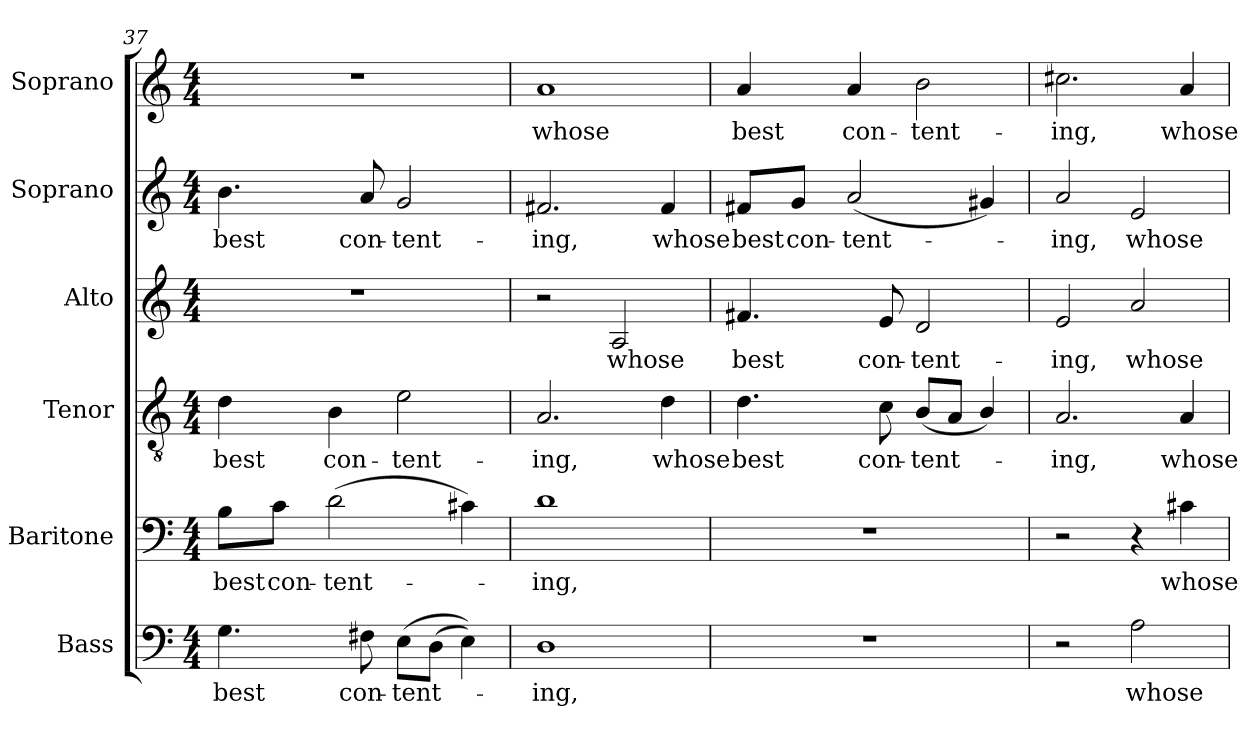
**kern	**text	**kern	**text	**kern	**text	**kern	**text	**kern	**text	**kern	**text
*part6	*part6	*part5	*part5	*part4	*part4	*part3	*part3	*part2	*part2	*part1	*part1
*staff6	*staff6	*staff5	*staff5	*staff4	*staff4	*staff3	*staff3	*staff2	*staff2	*staff1	*staff1
*I"Bass	*	*I"Baritone	*	*I"Tenor	*	*I"Alto	*	*I"Soprano	*	*I"Soprano	*
*I'B.	*	*I'Bar.	*	*I'T.	*	*I'A.	*	*I'S.	*	*I'S.	*
*clefF4	*	*clefF4	*	*clefGv2	*	*clefG2	*	*clefG2	*	*clefG2	*
*	*	*	*	*ITrd7c12	*	*	*	*	*	*	*
*k[]	*	*k[]	*	*k[]	*	*k[]	*	*k[]	*	*k[]	*
*C:	*	*C:	*	*C:	*	*C:	*	*C:	*	*C:	*
*M4/4	*	*M4/4	*	*M4/4	*	*M4/4	*	*M4/4	*	*M4/4	*
=37	=37	=37	=37	=37	=37	=37	=37	=37	=37	=37	=37
!	!LO:LY:b:color=#000000	!	!	!	!	!	!	!	!	!	!
!	!	!	!LO:LY:b:color=#000000	!	!	!	!	!	!	!	!
!	!	!	!	!	!LO:LY:b:color=#000000	!	!	!	!	!	!
!	!	!	!	!	!	!	!	!	!LO:LY:b:color=#000000	!	!
4.Gi\	best	8Bi\L	best	4Di\	best	1r	.	4.bi\	best	1r	.
!	!	!	!LO:LY:b:color=#000000	!	!	!	!	!	!	!	!
.	.	8ci\J	con-	.	.	.	.	.	.	.	.
!	!	!	!LO:LY:b:color=#000000	!	!	!	!	!	!	!	!
!	!	!	!	!	!LO:LY:b:color=#000000	!	!	!	!	!	!
.	.	(2di\	-tent-	4BBi\	con-	.	.	.	.	.	.
!	!LO:LY:b:color=#000000	!	!	!	!	!	!	!	!	!	!
!	!	!	!	!	!	!	!	!	!LO:LY:b:color=#000000	!	!
8F#Xi\	con-	.	.	.	.	.	.	8ai/	con-	.	.
!	!LO:LY:b:color=#000000	!	!	!	!	!	!	!	!	!	!
!	!	!	!	!	!LO:LY:b:color=#000000	!	!	!	!	!	!
!	!	!	!	!	!	!	!	!	!LO:LY:b:color=#000000	!	!
(8Ei\L	-tent-	.	.	2Ei\	-tent-	.	.	2gi/	-tent-	.	.
(8Di\J	.	.	.	.	.	.	.	.	.	.	.
4Ei\))	.	4c#Xi\)	.	.	.	.	.	.	.	.	.
!!LO:LB:g=z
=38	=38	=38	=38	=38	=38	=38	=38	=38	=38	=38	=38
!	!LO:LY:b:color=#000000	!	!	!	!	!	!	!	!	!	!
!	!	!	!LO:LY:b:color=#000000	!	!	!	!	!	!	!	!
!	!	!	!	!	!LO:LY:b:color=#000000	!	!	!	!	!	!
!	!	!	!	!	!	!	!	!	!LO:LY:b:color=#000000	!	!
!	!	!	!	!	!	!	!	!	!	!	!LO:LY:b:color=#000000
1Di	-ing,	1di	-ing,	2.AAi/	-ing,	2r	.	2.f#Xi/	-ing,	1ai	whose
!	!	!	!	!	!	!	!LO:LY:b:color=#000000	!	!	!	!
.	.	.	.	.	.	2Ai/	whose	.	.	.	.
!	!	!	!	!	!LO:LY:b:color=#000000	!	!	!	!	!	!
!	!	!	!	!	!	!	!	!	!LO:LY:b:color=#000000	!	!
.	.	.	.	4Di\	whose	.	.	4f#i/	whose	.	.
=39	=39	=39	=39	=39	=39	=39	=39	=39	=39	=39	=39
!	!	!	!	!	!LO:LY:b:color=#000000	!	!	!	!	!	!
!	!	!	!	!	!	!	!LO:LY:b:color=#000000	!	!	!	!
!	!	!	!	!	!	!	!	!	!LO:LY:b:color=#000000	!	!
!	!	!	!	!	!	!	!	!	!	!	!LO:LY:b:color=#000000
1r	.	1r	.	4.Di\	best	4.f#Xi/	best	8f#Xi/L	best	4ai/	best
!	!	!	!	!	!	!	!	!	!LO:LY:b:color=#000000	!	!
.	.	.	.	.	.	.	.	8gi/J	con-	.	.
!	!	!	!	!	!	!	!	!	!LO:LY:b:color=#000000	!	!
!	!	!	!	!	!	!	!	!	!	!	!LO:LY:b:color=#000000
.	.	.	.	.	.	.	.	(2ai/	-tent-	4ai/	con-
!	!	!	!	!	!LO:LY:b:color=#000000	!	!	!	!	!	!
!	!	!	!	!	!	!	!LO:LY:b:color=#000000	!	!	!	!
.	.	.	.	8Ci\	con-	8ei/	con-	.	.	.	.
!	!	!	!	!	!LO:LY:b:color=#000000	!	!	!	!	!	!
!	!	!	!	!	!	!	!LO:LY:b:color=#000000	!	!	!	!
!	!	!	!	!	!	!	!	!	!	!	!LO:LY:b:color=#000000
.	.	.	.	(8BBi/L	-tent-	2di/	-tent-	.	.	2bi\	-tent-
.	.	.	.	8AAi/J	.	.	.	.	.	.	.
.	.	.	.	4BBi/)	.	.	.	4g#Xi/)	.	.	.
=40	=40	=40	=40	=40	=40	=40	=40	=40	=40	=40	=40
!	!	!	!	!	!LO:LY:b:color=#000000	!	!	!	!	!	!
!	!	!	!	!	!	!	!LO:LY:b:color=#000000	!	!	!	!
!	!	!	!	!	!	!	!	!	!LO:LY:b:color=#000000	!	!
!	!	!	!	!	!	!	!	!	!	!	!LO:LY:b:color=#000000
2r	.	2r	.	2.AAi/	-ing,	2ei/	-ing,	2ai/	-ing,	2.cc#Xi\	-ing,
!	!LO:LY:b:color=#000000	!	!	!	!	!	!	!	!	!	!
!	!	!	!	!	!	!	!LO:LY:b:color=#000000	!	!	!	!
!	!	!	!	!	!	!	!	!	!LO:LY:b:color=#000000	!	!
2Ai\	whose	4r	.	.	.	2ai/	whose	2ei/	whose	.	.
!	!	!	!LO:LY:b:color=#000000	!	!	!	!	!	!	!	!
!	!	!	!	!	!LO:LY:b:color=#000000	!	!	!	!	!	!
!	!	!	!	!	!	!	!	!	!	!	!LO:LY:b:color=#000000
.	.	4c#Xi\	whose	4AAi/	whose	.	.	.	.	4ai/	whose
=	=	=	=	=	=	=	=	=	=	=	=
*-	*-	*-	*-	*-	*-	*-	*-	*-	*-	*-	*-
